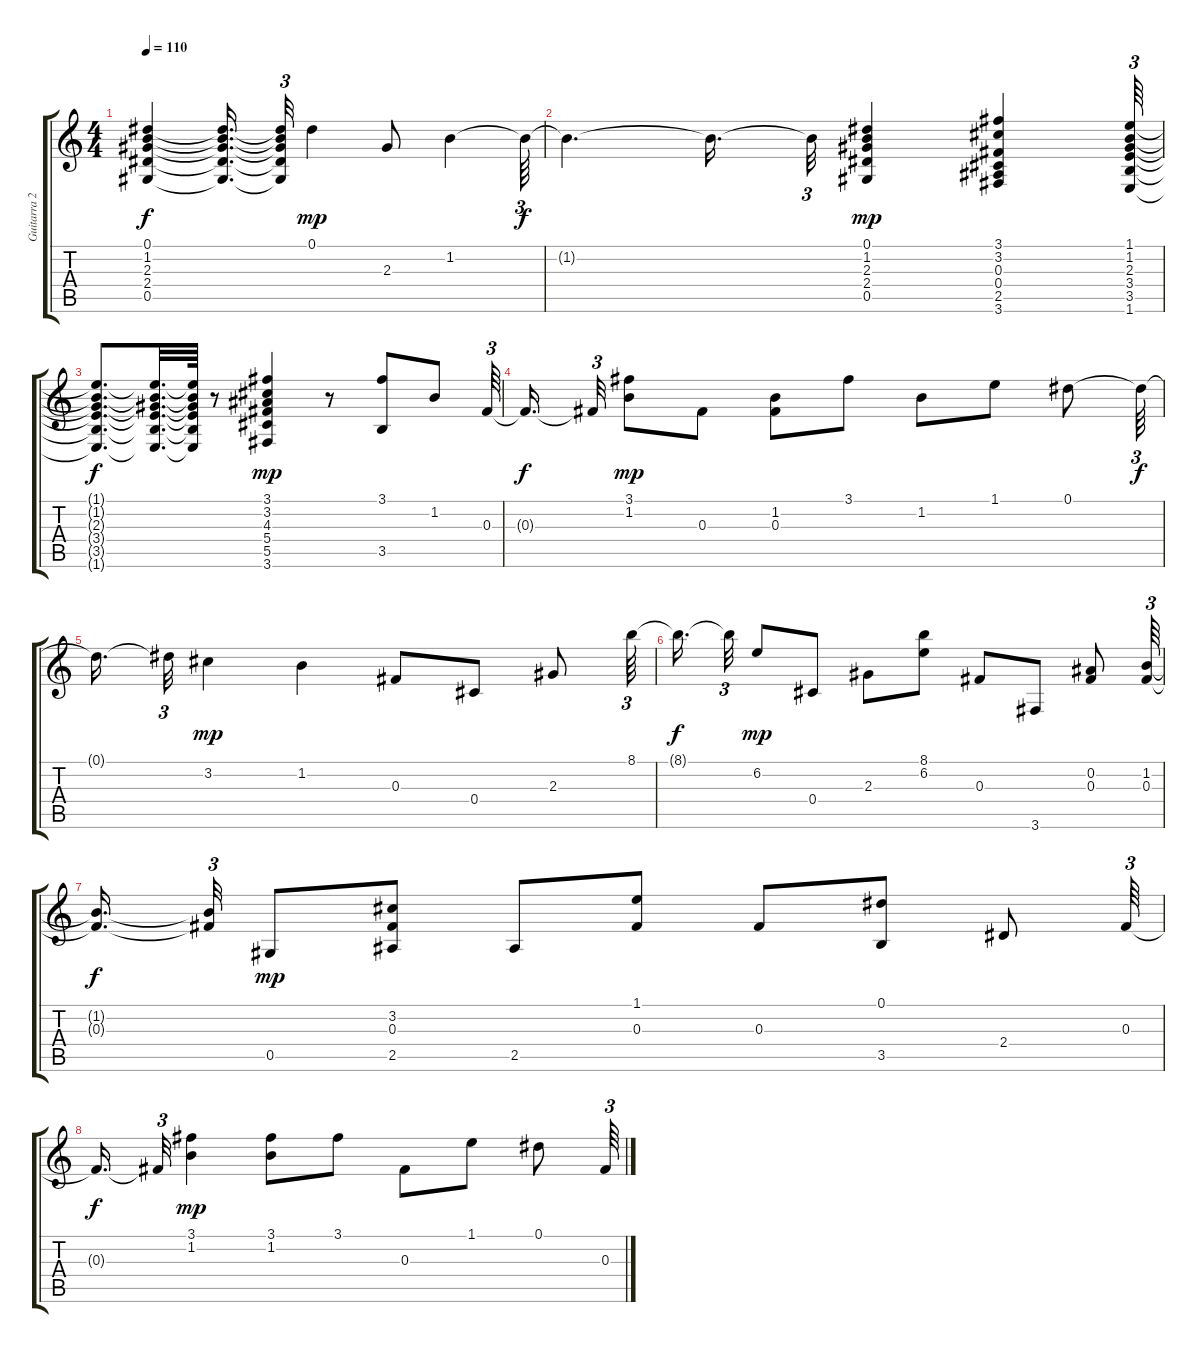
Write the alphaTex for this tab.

\track ("Guitarra 2" "Guitarra 2") {instrument acousticguitarsteel}
\staff {score tabs}
\tuning (Eb4 Bb3 Gb3 Db3 Ab2 Eb2) {hide}
\ts (4 4)
\tempo 110
\clef g2
\ks c
(0.1{t} 1.2{t} 2.3{t} 2.4{t} 0.5{t}).4{dy f} (0.1{t} 1.2{t} 2.3{t} 2.4{t} 0.5{t}).16{d} (0.1{t} 1.2{t} 2.3{t} 2.4{t} 0.5{t}).32{tu (3 2)} 0.1.4{dy mp} 2.3.8 1.2.4 1.2{t}.64{tu (3 2) dy f} |
1.2{t}.4{d} 1.2{t}.16{d} 1.2{t}.32{tu (3 2)} (0.1 1.2 2.3 2.4 0.5).4{dy mp} (3.1 3.2 0.3 0.4 2.5 3.6).4 (1.1 1.2 2.3 3.4 3.5 1.6).64{tu (3 2)} |
(1.1{t} 1.2{t} 2.3{t} 3.4{t} 3.5{t} 1.6{t}).8{d dy f} (1.1{t} 1.2{t} 2.3{t} 3.4{t} 3.5{t} 1.6{t}).32{d} (1.1{t} 1.2{t} 2.3{t} 3.4{t} 3.5{t} 1.6{t}).64 r.8 (3.1 3.2 4.3 5.4 5.5 3.6).4{dy mp} r.8 (3.1 3.5).8 1.2.8 0.3.64{tu (3 2)} |
0.3{t}.16{d dy f beam splitsecondary} 0.3{t}.32{tu (3 2)} (3.1 1.2).8{dy mp} 0.3.8 (1.2 0.3).8 3.1.8 1.2.8 1.1.8 0.1.8 0.1{t}.64{tu (3 2) dy f} |
0.1{t}.16{d} 0.1{t}.32{tu (3 2)} 3.2.4{dy mp} 1.2.4 0.3.8 0.4.8 2.3.8 8.1.64{tu (3 2)} |
8.1{t}.16{d dy f beam splitsecondary} 8.1{t}.32{tu (3 2)} 6.2.8{dy mp} 0.4.8 2.3.8 (8.1 6.2).8 0.3.8 3.6.8 (0.2 0.3).8 (1.2 0.3).64{tu (3 2)} |
(1.2{t} 0.3{t}).16{d dy f beam splitsecondary} (1.2{t} 0.3{t}).32{tu (3 2)} 0.5.8{dy mp} (3.2 0.3 2.5).8 2.5.8 (1.1 0.3).8 0.3.8 (0.1 3.5).8 2.4.8 0.3.64{tu (3 2)} |
0.3{t}.16{d dy f} 0.3{t}.32{tu (3 2)} (3.1 1.2).4{dy mp} (3.1 1.2).8 3.1.8 0.3.8 1.1.8 0.1.8 0.3.64{tu (3 2)}
